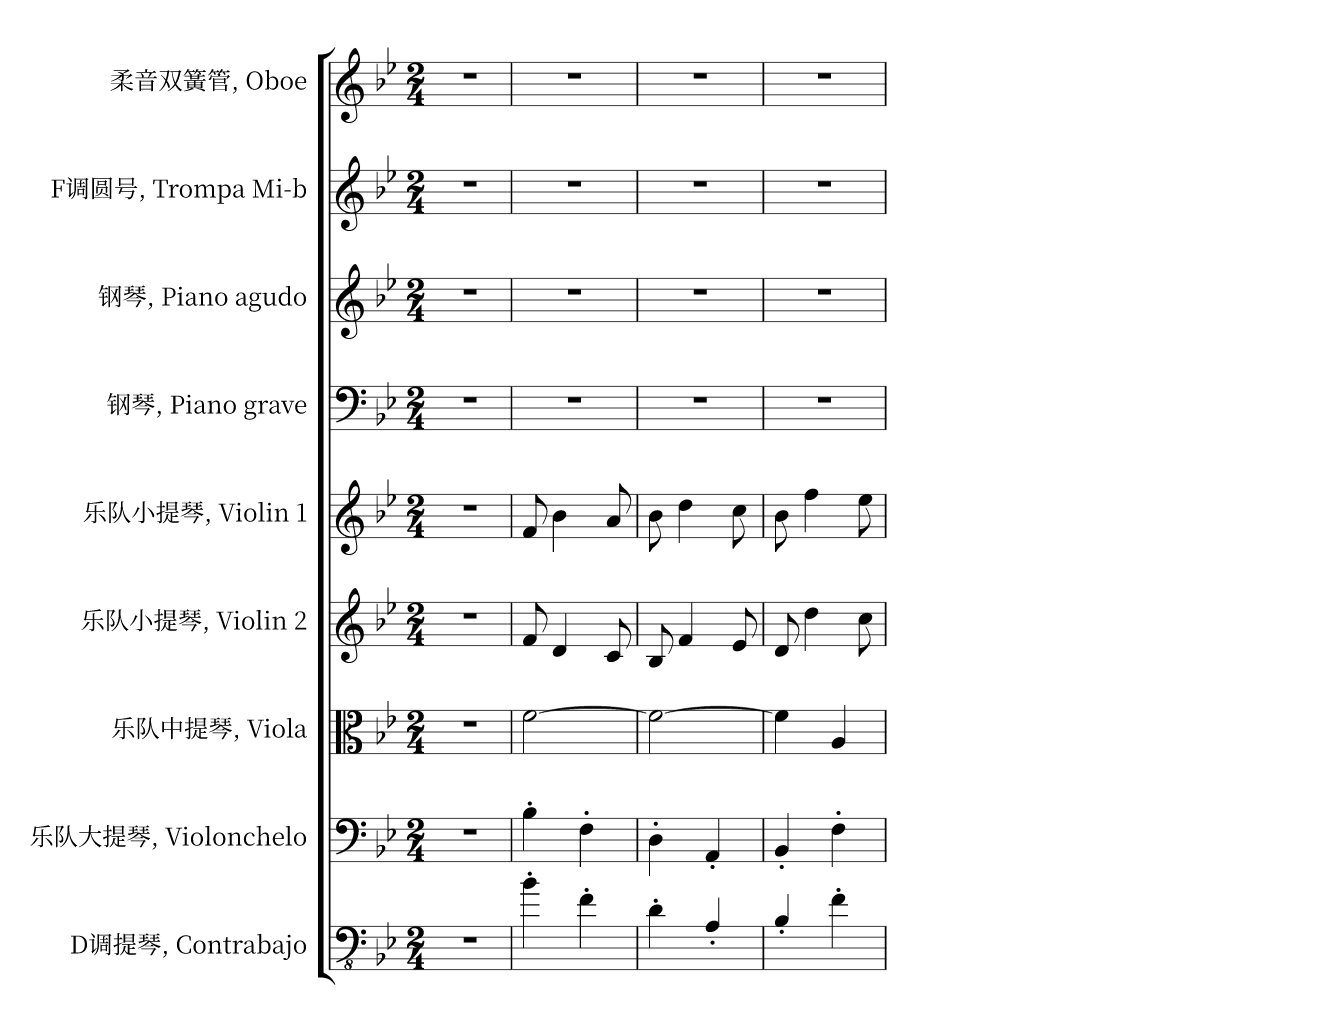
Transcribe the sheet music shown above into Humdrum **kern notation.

**kern	**kern	**kern	**kern	**kern	**kern	**kern	**kern	**kern
*part9	*part8	*part7	*part6	*part5	*part4	*part3	*part2	*part1
*staff9	*staff8	*staff7	*staff6	*staff5	*staff4	*staff3	*staff2	*staff1
*I"D调提琴, Contrabajo	*I"乐队大提琴, Violonchelo	*I"乐队中提琴, Viola	*I"乐队小提琴, Violin 2	*I"乐队小提琴, Violin 1	*I"钢琴, Piano grave	*I"钢琴, Piano agudo	*I"F调圆号, Trompa Mi-b	*I"柔音双簧管, Oboe
*	*	*	*	*	*I'Pno.	*I'Pno.	*	*
*clefFv4	*clefF4	*clefC3	*clefG2	*clefG2	*clefF4	*clefG2	*clefG2	*clefG2
*ITrd7c12	*	*	*	*	*	*	*ITrd4c7	*ITrd2c3
*k[b-e-]	*k[b-e-]	*k[b-e-]	*k[b-e-]	*k[b-e-]	*k[b-e-]	*k[b-e-]	*k[b-e-a-]	*k[f#]
*M2/4	*M2/4	*M2/4	*M2/4	*M2/4	*M2/4	*M2/4	*M2/4	*M2/4
*MM38	*MM38	*MM38	*MM38	*MM38	*MM38	*MM38	*MM38	*MM38
=1	=1	=1	=1	=1	=1	=1	=1	=1
2r	2r	2r	2r	2r	2r	2r	2r	2r
=2	=2	=2	=2	=2	=2	=2	=2	=2
4BB-'\	4B-'\	[2f\	8f/	8f/	2r	2r	2r	2r
.	.	.	4d/	4b-\	.	.	.	.
4FF'\	4F'\	.	.	.	.	.	.	.
.	.	.	8c/	8a/	.	.	.	.
=3	=3	=3	=3	=3	=3	=3	=3	=3
4DD'\	4D'\	2f\_	8B-/	8b-\	2r	2r	2r	2r
.	.	.	4f/	4dd\	.	.	.	.
4AAA'/	4AA'/	.	.	.	.	.	.	.
.	.	.	8e-/	8cc\	.	.	.	.
=4	=4	=4	=4	=4	=4	=4	=4	=4
4BBB-'/	4BB-'/	4f\]	8d/	8b-\	2r	2r	2r	2r
.	.	.	4dd\	4ff\	.	.	.	.
4FF'\	4F'\	4A/	.	.	.	.	.	.
.	.	.	8cc\	8ee-\	.	.	.	.
=	=	=	=	=	=	=	=	=
*-	*-	*-	*-	*-	*-	*-	*-	*-
